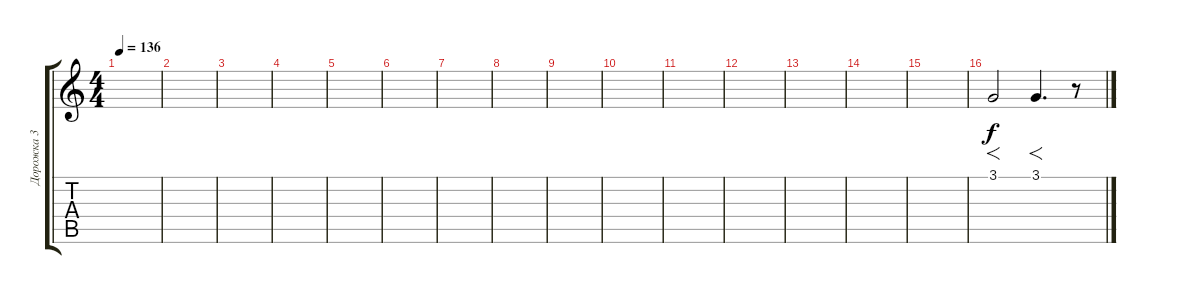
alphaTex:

\track ("Дорожка 3" "Дорожка 3") {instrument pad3polysynth}
\staff {score tabs}
\tuning (E4 B3 G3 D3 A2 E2) {hide}
\ts (4 4)
\tempo 136
\clef g2
\ks c
|
|
|
|
|
|
|
|
|
|
|
|
|
|
|
3.1.2{f} 3.1.4{f d} r.8
